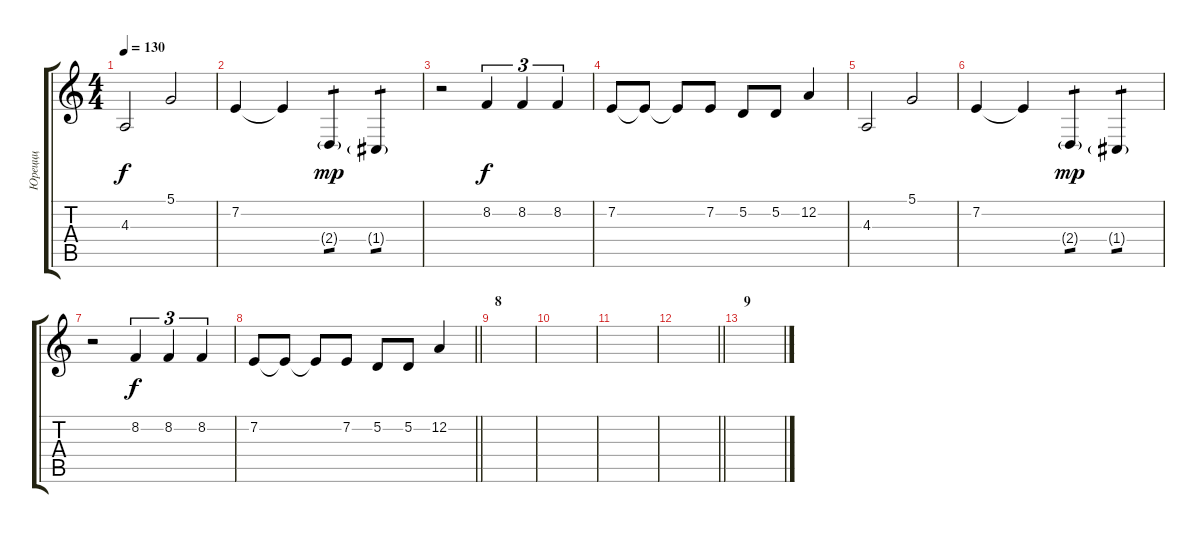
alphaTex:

\track ("Юреццц" "Юреццц") {instrument lead1square}
\staff {score tabs}
\tuning (D4 A3 F3 C3 G2 C2) {hide}
\ts (4 4)
\tempo 130
\clef g2
\ks c
4.3.2{dy f} 5.1.2 |
7.2.4 7.2{t}.4 2.4{g}.4{tp 1 dy mp} 1.4{g}.4{tp 1} |
r.2 8.2.4{tu (3 2) dy f} 8.2.4{tu (3 2)} 8.2.4{tu (3 2)} |
7.2.8 7.2{t}.8 7.2{t}.8 7.2.8 5.2.8 5.2.8 12.2.4 |
4.3.2 5.1.2 |
7.2.4 7.2{t}.4 2.4{g}.4{tp 1 dy mp} 1.4{g}.4{tp 1} |
r.2 8.2.4{tu (3 2) dy f} 8.2.4{tu (3 2)} 8.2.4{tu (3 2)} |
\barLineRight lightlight
7.2.8 7.2{t}.8 7.2{t}.8 7.2.8 5.2.8 5.2.8 12.2.4 |
\section ("" "8")
|
|
|
\barLineRight lightlight
|
\section ("" "9")
